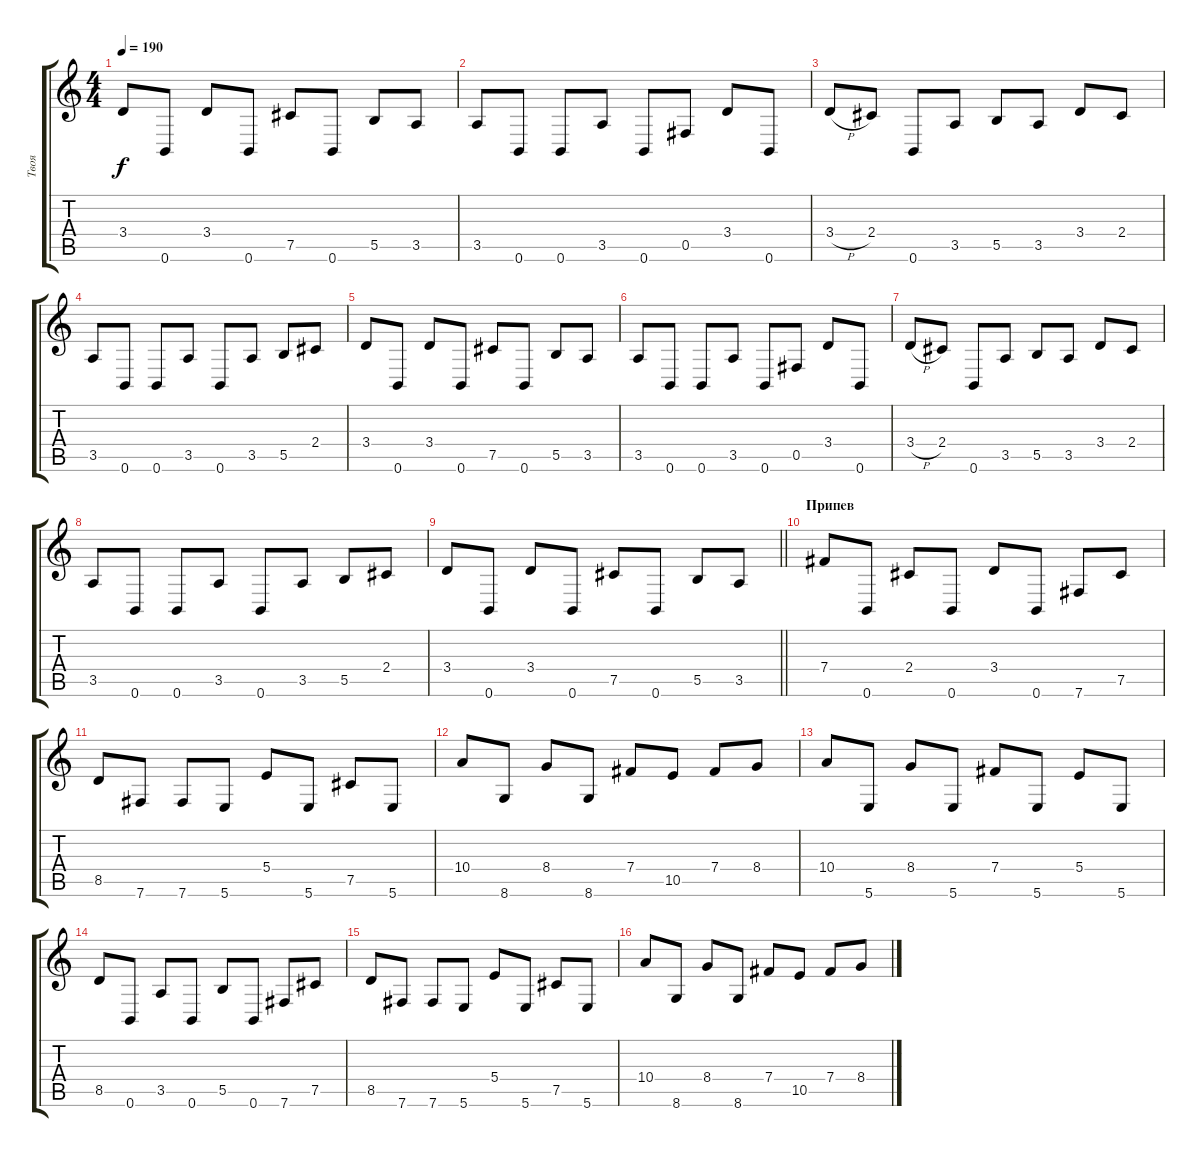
\track ("Твоя" "Твоя") {instrument overdrivenguitar}
\staff {score tabs}
\tuning (Db4 Ab3 E3 B2 Gb2 B1) {hide}
\ts (4 4)
\tempo 190
\clef g2
\ks c
3.4.8{dy f} 0.6.8 3.4.8 0.6.8 7.5.8 0.6.8 5.5.8 3.5.8 |
3.5.8 0.6.8 0.6.8 3.5.8 0.6.8 0.5.8 3.4.8 0.6.8 |
3.4{h}.8 2.4.8 0.6.8 3.5.8 5.5.8 3.5.8 3.4.8 2.4.8 |
3.5.8 0.6.8 0.6.8 3.5.8 0.6.8 3.5.8 5.5.8 2.4.8 |
3.4.8 0.6.8 3.4.8 0.6.8 7.5.8 0.6.8 5.5.8 3.5.8 |
3.5.8 0.6.8 0.6.8 3.5.8 0.6.8 0.5.8 3.4.8 0.6.8 |
3.4{h}.8 2.4.8 0.6.8 3.5.8 5.5.8 3.5.8 3.4.8 2.4.8 |
3.5.8 0.6.8 0.6.8 3.5.8 0.6.8 3.5.8 5.5.8 2.4.8 |
\barLineRight lightlight
3.4.8 0.6.8 3.4.8 0.6.8 7.5.8 0.6.8 5.5.8 3.5.8 |
\section ("" "Припев")
7.4.8 0.6.8 2.4.8 0.6.8 3.4.8 0.6.8 7.6.8 7.5.8 |
8.5.8 7.6.8 7.6.8 5.6.8 5.4.8 5.6.8 7.5.8 5.6.8 |
10.4.8 8.6.8 8.4.8 8.6.8 7.4.8 10.5.8 7.4.8 8.4.8 |
10.4.8 5.6.8 8.4.8 5.6.8 7.4.8 5.6.8 5.4.8 5.6.8 |
8.5.8 0.6.8 3.5.8 0.6.8 5.5.8 0.6.8 7.6.8 7.5.8 |
8.5.8 7.6.8 7.6.8 5.6.8 5.4.8 5.6.8 7.5.8 5.6.8 |
10.4.8 8.6.8 8.4.8 8.6.8 7.4.8 10.5.8 7.4.8 8.4.8
